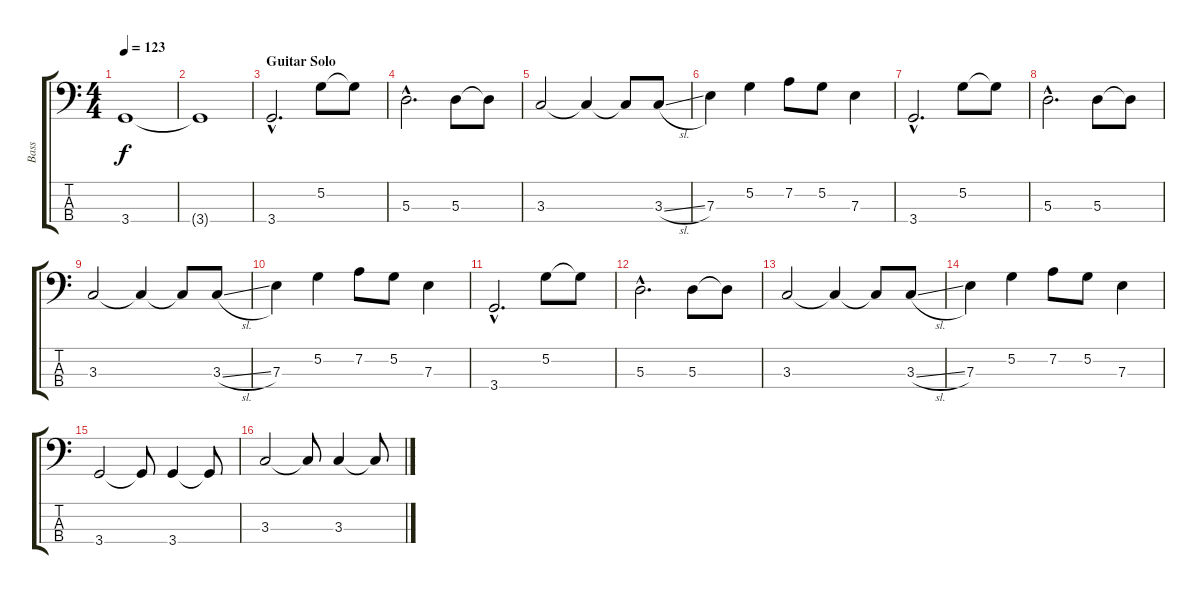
\track ("Bass" "Bass") {instrument electricbassfinger}
\staff {score tabs}
\tuning (G2 D2 A1 E1) {hide}
\ts (4 4)
\tempo 123
\clef f4
\ks c
3.4.1{dy f} |
3.4{t}.1 |
\section ("" "Guitar Solo")
3.4{hac}.2{d} 5.2.8 5.2{t}.8 |
5.3{hac}.2{d} 5.3.8 5.3{t}.8 |
3.3.2 3.3{t}.4 3.3{t}.8 3.3{sl}.8 |
7.3.4 5.2.4 7.2.8 5.2.8 7.3.4 |
3.4{hac}.2{d} 5.2.8 5.2{t}.8 |
5.3{hac}.2{d} 5.3.8 5.3{t}.8 |
3.3.2 3.3{t}.4 3.3{t}.8 3.3{sl}.8 |
7.3.4 5.2.4 7.2.8 5.2.8 7.3.4 |
3.4{hac}.2{d} 5.2.8 5.2{t}.8 |
5.3{hac}.2{d} 5.3.8 5.3{t}.8 |
3.3.2 3.3{t}.4 3.3{t}.8 3.3{sl}.8 |
7.3.4 5.2.4 7.2.8 5.2.8 7.3.4 |
3.4.2 3.4{t}.8 3.4.4 3.4{t}.8 |
3.3.2 3.3{t}.8 3.3.4 3.3{t}.8
